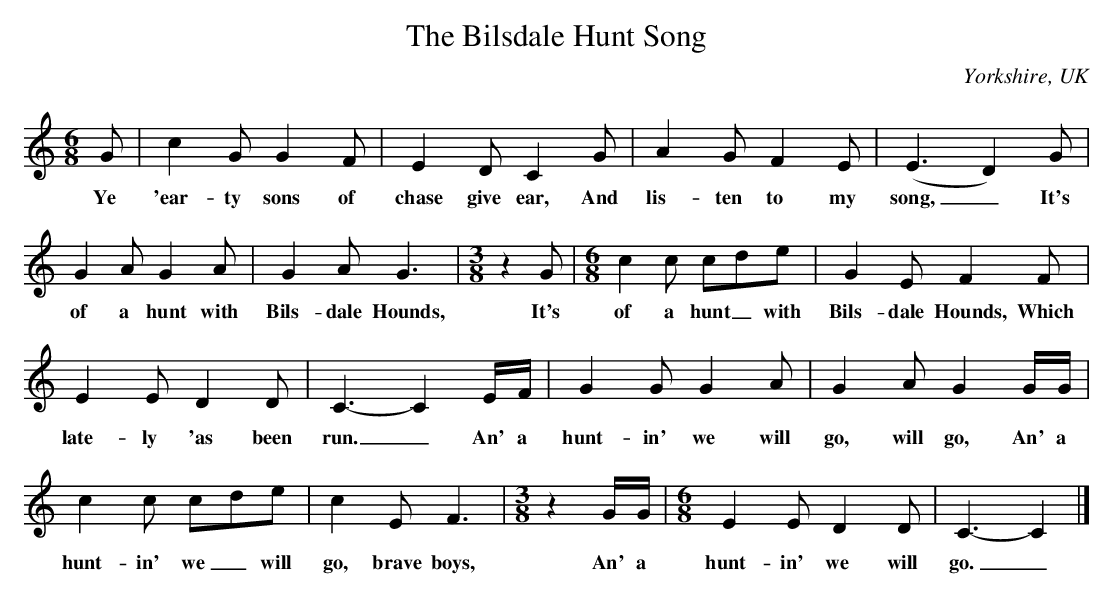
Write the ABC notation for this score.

X:1
T:The Bilsdale Hunt Song
O:Yorkshire, UK
M:6/8
L:1/4
K:C % hexatonic(-7) = Ion/Mix
G/|c G/ G F/|E D/ C G/|A G/ F E/|(E3/2 D) G/|
w: Ye 'ear- ty sons of chase give ear, And lis- ten to my song,_ It's
G A/ G A/|G A/ G3/2|[M:3/8]zG/|[M:6/8]c c/ c/d/e/|G E/ F F/|
w: of a hunt with Bils- dale Hounds, It's of a hunt_ with Bils- dale Hounds, Which
E E/ D D/|C3/2- C E//F//|G G/ G A/|G A/ G G//G//|
w: late- ly 'as been run._ An' a hunt- in' we will go, will go, An' a
c c/ c/d/e/|c E/ F3/2|[M:3/8]zG//G//|[M:6/8]E E/ D D/|C3/2- C|]
w: hunt- in' we_ will go, brave boys, An' a hunt- in' we will go._
